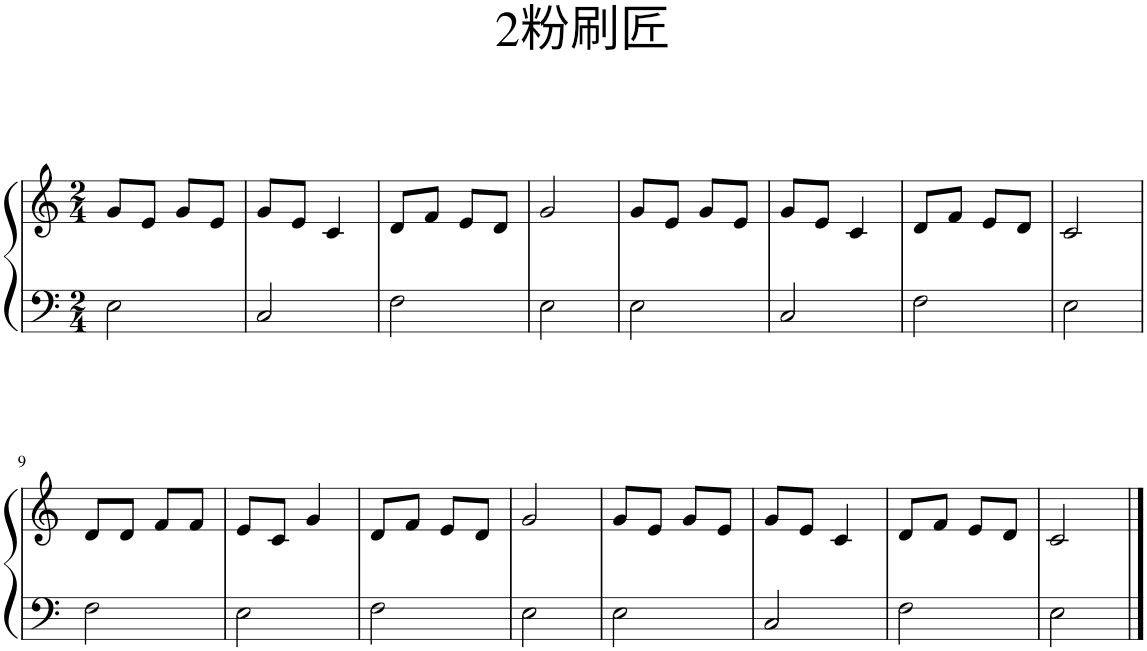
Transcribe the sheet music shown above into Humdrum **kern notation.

**kern	**kern
*part1	*part1
*staff2	*staff1
*I"钢琴	*
*clefF4	*clefG2
*k[]	*k[]
*M2/4	*M2/4
=1	=1
2E\	8g/L
.	8e/J
.	8g/L
.	8e/J
=2	=2
2C/	8g/L
.	8e/J
.	4c/
=3	=3
2F\	8d/L
.	8f/J
.	8e/L
.	8d/J
=4	=4
2E\	2g/
=5	=5
2E\	8g/L
.	8e/J
.	8g/L
.	8e/J
=6	=6
2C/	8g/L
.	8e/J
.	4c/
=7	=7
2F\	8d/L
.	8f/J
.	8e/L
.	8d/J
=8	=8
2E\	2c/
!!LO:LB:g=z
=9	=9
2F\	8d/L
.	8d/J
.	8f/L
.	8f/J
=10	=10
2E\	8e/L
.	8c/J
.	4g/
=11	=11
2F\	8d/L
.	8f/J
.	8e/L
.	8d/J
=12	=12
2E\	2g/
=13	=13
2E\	8g/L
.	8e/J
.	8g/L
.	8e/J
=14	=14
2C/	8g/L
.	8e/J
.	4c/
=15	=15
2F\	8d/L
.	8f/J
.	8e/L
.	8d/J
=16	=16
2E\	2c/
==	==
*-	*-
